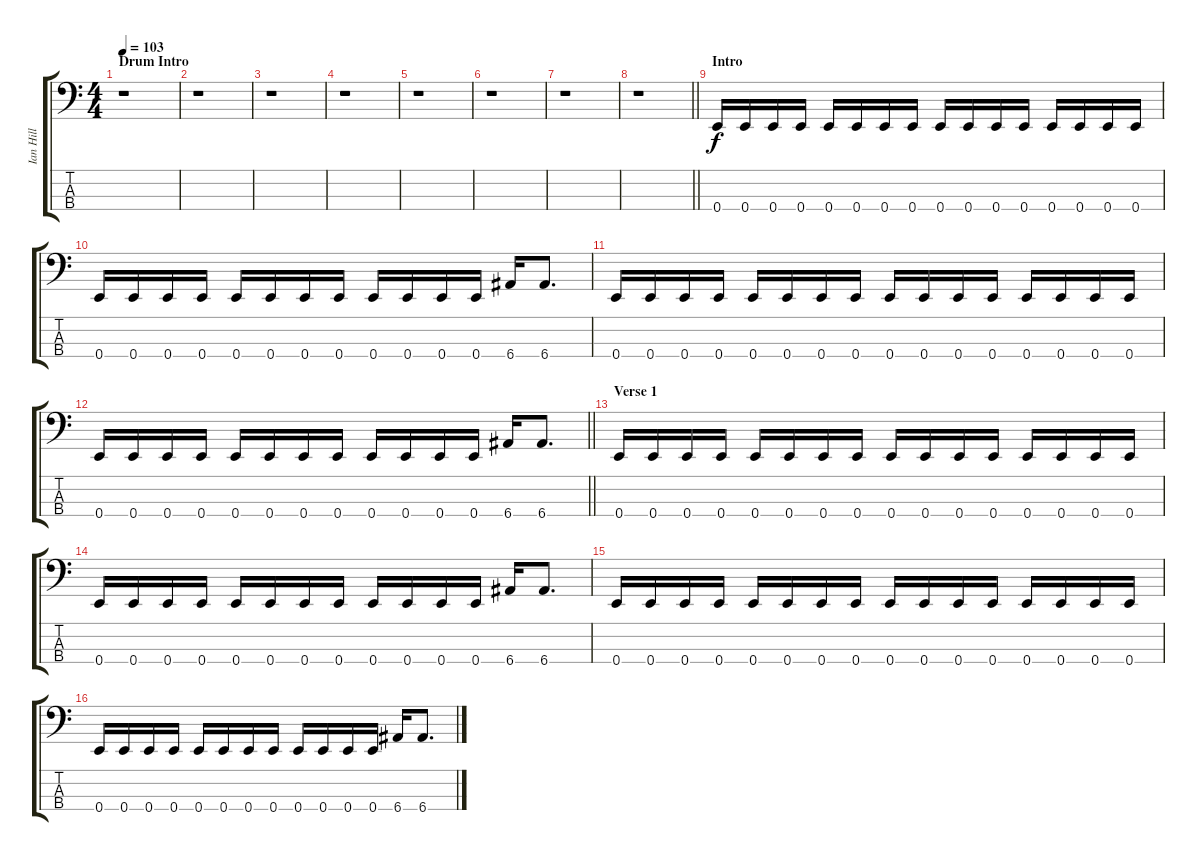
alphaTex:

\track ("Ian Hill" "Ian Hill") {instrument electricbasspick}
\staff {score tabs}
\tuning (G2 D2 A1 E1) {hide}
\ts (4 4)
\section ("" "Drum Intro")
\tempo 103
\clef f4
\ks c
r.1{dy f instrument electricbasspick} |
r.1 |
r.1 |
r.1 |
r.1 |
r.1 |
r.1 |
\barLineRight lightlight
r.1 |
\section ("" "Intro")
0.4.16 0.4.16 0.4.16 0.4.16 0.4.16 0.4.16 0.4.16 0.4.16 0.4.16 0.4.16 0.4.16 0.4.16 0.4.16 0.4.16 0.4.16 0.4.16 |
0.4.16 0.4.16 0.4.16 0.4.16 0.4.16 0.4.16 0.4.16 0.4.16 0.4.16 0.4.16 0.4.16 0.4.16 6.4.16 6.4.8{d} |
0.4.16 0.4.16 0.4.16 0.4.16 0.4.16 0.4.16 0.4.16 0.4.16 0.4.16 0.4.16 0.4.16 0.4.16 0.4.16 0.4.16 0.4.16 0.4.16 |
\barLineRight lightlight
0.4.16 0.4.16 0.4.16 0.4.16 0.4.16 0.4.16 0.4.16 0.4.16 0.4.16 0.4.16 0.4.16 0.4.16 6.4.16 6.4.8{d} |
\section ("" "Verse 1")
0.4.16 0.4.16 0.4.16 0.4.16 0.4.16 0.4.16 0.4.16 0.4.16 0.4.16 0.4.16 0.4.16 0.4.16 0.4.16 0.4.16 0.4.16 0.4.16 |
0.4.16 0.4.16 0.4.16 0.4.16 0.4.16 0.4.16 0.4.16 0.4.16 0.4.16 0.4.16 0.4.16 0.4.16 6.4.16 6.4.8{d} |
0.4.16 0.4.16 0.4.16 0.4.16 0.4.16 0.4.16 0.4.16 0.4.16 0.4.16 0.4.16 0.4.16 0.4.16 0.4.16 0.4.16 0.4.16 0.4.16 |
0.4.16 0.4.16 0.4.16 0.4.16 0.4.16 0.4.16 0.4.16 0.4.16 0.4.16 0.4.16 0.4.16 0.4.16 6.4.16 6.4.8{d}
